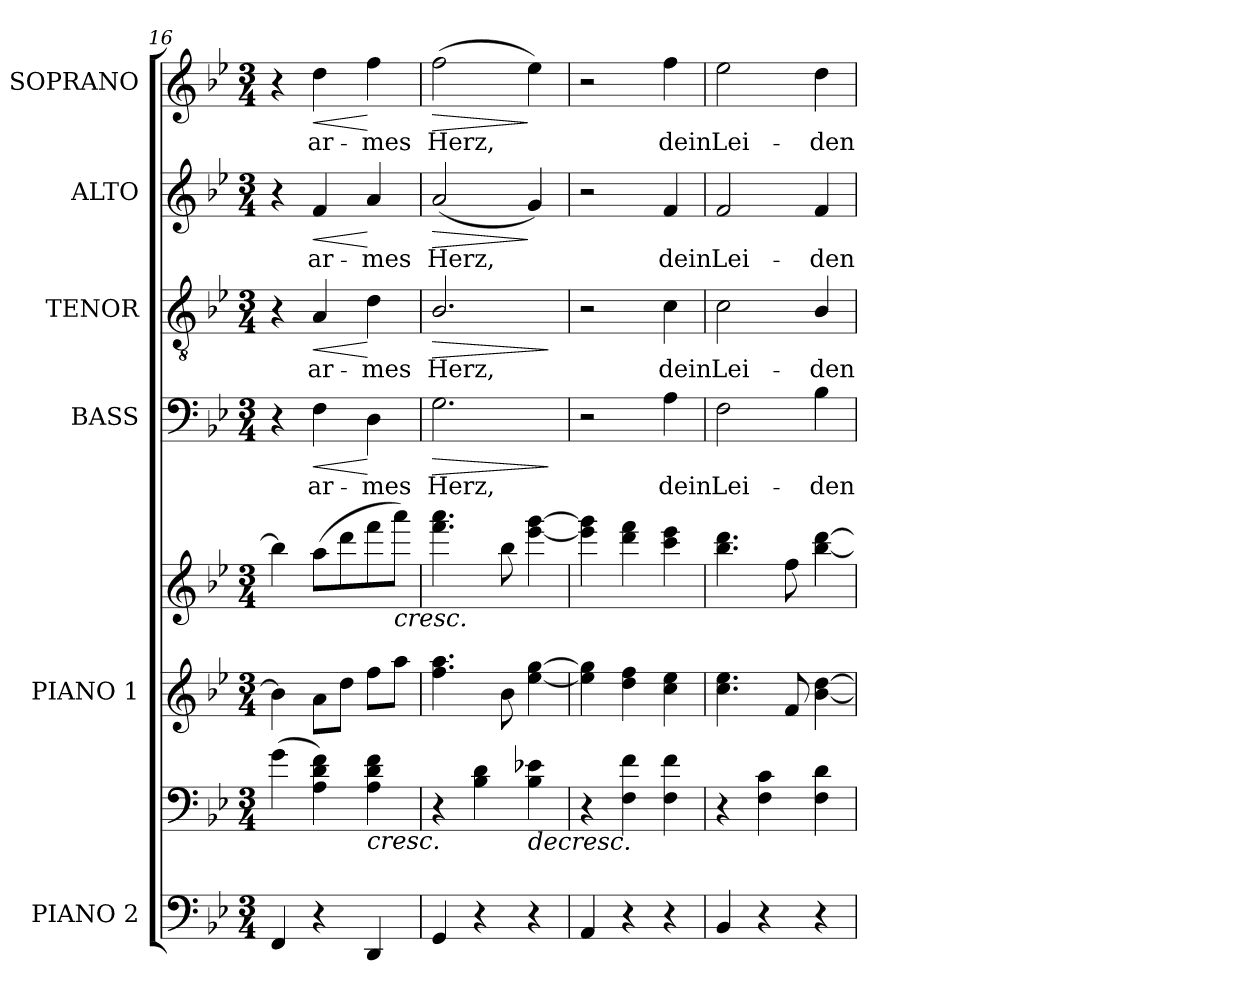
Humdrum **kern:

**kern	**kern	**dynam	**kern	**kern	**dynam	**kern	**text	**dynam	**kern	**text	**dynam	**kern	**text	**dynam	**kern	**text	**dynam
*part6	*part6	*part6	*part5	*part5	*part5	*part4	*part4	*part4	*part3	*part3	*part3	*part2	*part2	*part2	*part1	*part1	*part1
*staff8	*staff7	*staff7/8	*staff6	*staff5	*staff5/6	*staff4	*staff4	*staff4	*staff3	*staff3	*staff3	*staff2	*staff2	*staff2	*staff1	*staff1	*staff1
*I"PIANO 2	*	*	*I"PIANO 1	*	*	*I"BASS	*	*	*I"TENOR	*	*	*I"ALTO	*	*	*I"SOPRANO	*	*
*I'Pno.	*	*	*I'Pno.	*	*	*I'B.	*	*	*I'T.	*	*	*I'A.	*	*	*I'S.	*	*
*clefF4	*clefF4	*	*clefG2	*clefG2	*	*clefF4	*	*	*clefGv2	*	*	*clefG2	*	*	*clefG2	*	*
*	*	*	*	*	*	*	*	*	*ITrd7c12	*	*	*	*	*	*	*	*
*k[b-e-]	*k[b-e-]	*	*k[b-e-]	*k[b-e-]	*	*k[b-e-]	*	*	*k[b-e-]	*	*	*k[b-e-]	*	*	*k[b-e-]	*	*
*B-:	*B-:	*	*B-:	*B-:	*	*B-:	*	*	*B-:	*	*	*B-:	*	*	*B-:	*	*
*M3/4	*M3/4	*	*M3/4	*M3/4	*	*M3/4	*	*	*M3/4	*	*	*M3/4	*	*	*M3/4	*	*
=16	=16	=16	=16	=16	=16	=16	=16	=16	=16	=16	=16	=16	=16	=16	=16	=16	=16
4FFi/	(4gi\	.	4b-i\]	4bb-i\]	.	4r	.	.	4r	.	.	4r	.	.	4r	.	.
!	!	!	!	!	!	!	!LO:LY:b:color=#000000	!LO:HP:b	!	!	!	!	!	!	!	!	!
!	!	!	!	!	!	!	!	!	!	!LO:LY:b:color=#000000	!LO:HP:b	!	!	!	!	!	!
!	!	!	!	!	!	!	!	!	!	!	!	!	!LO:LY:b:color=#000000	!LO:HP:b	!	!	!
!	!	!	!	!	!	!	!	!	!	!	!	!	!	!	!	!LO:LY:b:color=#000000	!LO:HP:b
4r	4Ai\ 4di 4fi)	[	8ai\L	(8aai\L	[	4Fi\	ar-	<	4AAi/	ar-	<	4fi/	ar-	<	4ddi\	ar-	<
.	.	.	8ddi\J	8dddi\	.	.	.	.	.	.	.	.	.	.	.	.	.
!	!	!LO:HP:b	!	!	!	!	!	!	!	!	!	!	!	!	!	!	!
!	!	!	!	!	!	!	!LO:LY:b:color=#000000	!	!	!	!	!	!	!	!	!	!
!	!	!	!	!	!	!	!	!	!	!LO:LY:b:color=#000000	!	!	!	!	!	!	!
!	!	!	!	!	!	!	!	!	!	!	!	!	!LO:LY:b:color=#000000	!	!	!	!
!	!	!	!	!	!	!	!	!	!	!	!	!	!	!	!	!LO:LY:b:color=#000000	!
4DDi/	4Ai\ 4di 4fi	<	8ffi\L	8fffi\	.	4Di\	-mes	[	4Di\	-mes	[	4ai/	-mes	[	4ffi\	-mes	[
!	!	!	!	!	!LO:HP:b	!	!	!	!	!	!	!	!	!	!	!	!
.	.	.	8aai\J	8aaai\J)	<	.	.	.	.	.	.	.	.	.	.	.	.
=17	=17	=17	=17	=17	=17	=17	=17	=17	=17	=17	=17	=17	=17	=17	=17	=17	=17
!	!	!	!	!	!	!	!LO:LY:b:color=#000000	!LO:HP:b	!	!	!	!	!	!	!	!	!
!	!	!	!	!	!	!	!	!	!	!LO:LY:b:color=#000000	!LO:HP:b	!	!	!	!	!	!
!	!	!	!	!	!	!	!	!	!	!	!	!	!LO:LY:b:color=#000000	!LO:HP:b	!	!	!
!	!	!	!	!	!	!	!	!	!	!	!	!	!	!	!	!LO:LY:b:color=#000000	!LO:HP:b
4GGi/	4r	.	4.ffi\ 4.aai	4.fffi\ 4.aaai	.	2.Gi\	Herz,	>	2.BB-i/	Herz,	>	(2ai/	Herz,	>	(2ffi\	Herz,	>
4r	4B-i\ 4di	]	.	.	.	.	.	.	.	.	.	.	.	.	.	.	.
.	.	.	8b-i\	8bb-i\	]	.	.	.	.	.	.	.	.	.	.	.	.
!	!	!LO:HP:b	!	!	!LO:HP:b	!	!	!	!	!	!	!	!	!	!	!	!
4r	4B-i\ 4e-Xi	>	[4ee-i\ [4ggi	[4eee-i\ [4gggi	>	.	.	.	.	.	.	4gi/)	.	]	4ee-i\)	.	]
.	.	.	.	.	.	.	.	]	.	.	]	.	.	.	.	.	.
=18	=18	=18	=18	=18	=18	=18	=18	=18	=18	=18	=18	=18	=18	=18	=18	=18	=18
4AAi/	4r	.	4ee-i\] 4ggi]	4eee-i\] 4gggi]	.	2r	.	.	2r	.	.	2r	.	.	2r	.	.
4r	4Fi\ 4fi	.	4ddi\ 4ffi	4dddi\ 4fffi	.	.	.	.	.	.	.	.	.	.	.	.	.
!	!	!	!	!	!	!	!LO:LY:b:color=#000000	!	!	!	!	!	!	!	!	!	!
!	!	!	!	!	!	!	!	!	!	!LO:LY:b:color=#000000	!	!	!	!	!	!	!
!	!	!	!	!	!	!	!	!	!	!	!	!	!LO:LY:b:color=#000000	!	!	!	!
!	!	!	!	!	!	!	!	!	!	!	!	!	!	!	!	!LO:LY:b:color=#000000	!
4r	4Fi\ 4fi	.	4cci\ 4ee-i	4ccci\ 4eee-i	.	4Ai\	dein	.	4Ci\	dein	.	4fi/	dein	.	4ffi\	dein	.
=19	=19	=19	=19	=19	=19	=19	=19	=19	=19	=19	=19	=19	=19	=19	=19	=19	=19
!	!	!	!	!	!	!	!LO:LY:b:color=#000000	!	!	!	!	!	!	!	!	!	!
!	!	!	!	!	!	!	!	!	!	!LO:LY:b:color=#000000	!	!	!	!	!	!	!
!	!	!	!	!	!	!	!	!	!	!	!	!	!LO:LY:b:color=#000000	!	!	!	!
!	!	!	!	!	!	!	!	!	!	!	!	!	!	!	!	!LO:LY:b:color=#000000	!
4BB-i/	4r	.	4.cci\ 4.ee-i	4.bb-i\ 4.dddi	.	2Fi\	Lei-	.	2Ci\	Lei-	.	2fi/	Lei-	.	2ee-i\	Lei-	.
4r	4Fi\ 4ci	.	.	.	.	.	.	.	.	.	.	.	.	.	.	.	.
.	.	.	8fi/	8ffi\	.	.	.	.	.	.	.	.	.	.	.	.	.
!	!	!	!	!	!	!	!LO:LY:b:color=#000000	!	!	!	!	!	!	!	!	!	!
!	!	!	!	!	!	!	!	!	!	!LO:LY:b:color=#000000	!	!	!	!	!	!	!
!	!	!	!	!	!	!	!	!	!	!	!	!	!LO:LY:b:color=#000000	!	!	!	!
!	!	!	!	!	!	!	!	!	!	!	!	!	!	!	!	!LO:LY:b:color=#000000	!
4r	4Fi\ 4di	.	[4b-i\ [4ddi	[4bb-i\ [4dddi	.	4B-i\	-den	.	4BB-i/	-den	.	4fi/	-den	.	4ddi\	-den	.
=	=	=	=	=	=	=	=	=	=	=	=	=	=	=	=	=	=
*-	*-	*-	*-	*-	*-	*-	*-	*-	*-	*-	*-	*-	*-	*-	*-	*-	*-
